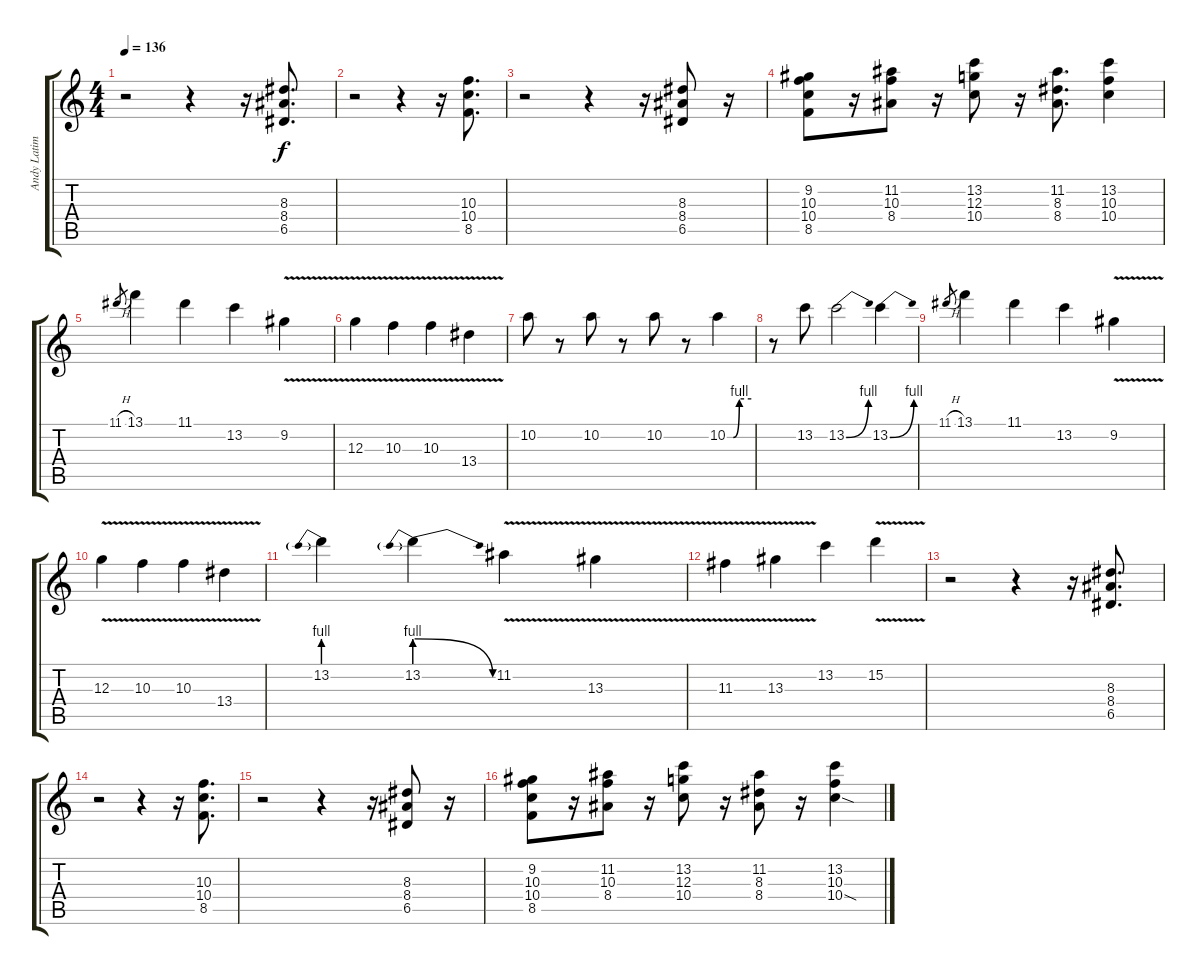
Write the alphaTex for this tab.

\track ("Andy Latimer" "Andy Latim") {instrument overdrivenguitar}
\staff {score tabs}
\tuning (E4 B3 G3 D3 A2 E2) {hide}
\ts (4 4)
\tempo 136
\clef g2
\ks c
r.2{dy f} r.4 r.16 (8.3 8.4 6.5).8{d} |
r.2 r.4 r.16 (10.3 10.4 8.5).8{d} |
r.2 r.4 r.16 (8.3 8.4 6.5).8 r.16 |
(9.2 10.3 10.4 8.5).8 r.16 (11.2 10.3 8.4).8 r.16 (13.2 12.3 10.4).8 r.16 (11.2 8.3 8.4).8{d} (13.2 10.3 10.4).4 |
11.1{h}.8{gr} 13.1.4 11.1.4 13.2.4 9.2{v}.4 |
12.3{v}.4 10.3{v}.4 10.3{v}.4 13.4{v}.4 |
10.2.8 r.8 10.2.8 r.8 10.2.8 r.8 10.2{be (custom 0 0 15 0 30 4 60 4)}.4 |
r.8 13.2.8 13.2{be (bend 0 0 60 4)}.2 13.2{be (bend 0 0 60 4)}.4 |
11.1{h}.8{gr} 13.1.4 11.1.4 13.2.4 9.2{v}.4 |
12.3{v}.4 10.3{v}.4 10.3{v}.4 13.4{v}.4 |
13.2{be (prebend 0 4 60 4)}.4 13.2{be (prebendrelease 0 4 60 0)}.4 11.2{v}.4 13.3{v}.4 |
11.3{v}.4 13.3{v}.4 13.2.4 15.2{v}.4 |
r.2 r.4 r.16 (8.3 8.4 6.5).8{d} |
r.2 r.4 r.16 (10.3 10.4 8.5).8{d} |
r.2 r.4 r.16 (8.3 8.4 6.5).8 r.16 |
(9.2 10.3 10.4 8.5).8 r.16 (11.2 10.3 8.4).8 r.16 (13.2 12.3 10.4).8 r.16 (11.2 8.3 8.4).8 r.16 (13.2 10.3 10.4{sod}).4
